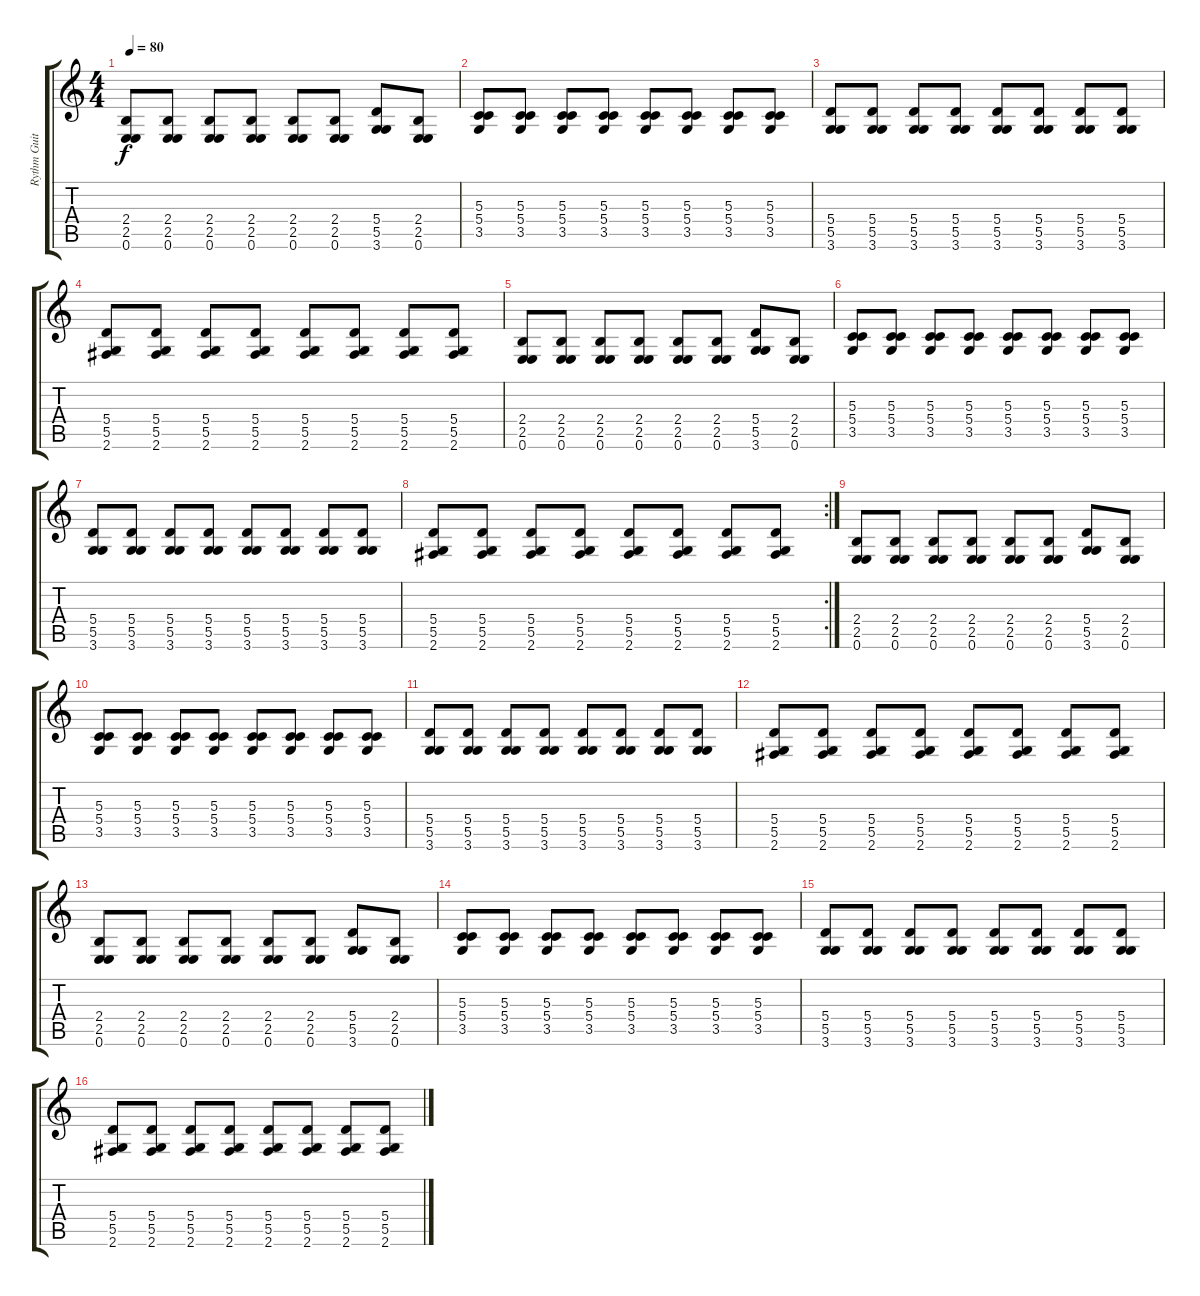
\track ("Rythm Guitar" "Rythm Guit") {instrument distortionguitar}
\staff {score tabs}
\tuning (E3 B2 G2 D2 A2 E2) {hide}
\ts (4 4)
\tempo 80
\clef g2
\ks c
(2.4 2.5 0.6).8{dy f} (2.4 2.5 0.6).8 (2.4 2.5 0.6).8 (2.4 2.5 0.6).8 (2.4 2.5 0.6).8 (2.4 2.5 0.6).8 (5.4 5.5 3.6).8 (2.4 2.5 0.6).8 |
(5.3 5.4 3.5).8 (5.3 5.4 3.5).8 (5.3 5.4 3.5).8 (5.3 5.4 3.5).8 (5.3 5.4 3.5).8 (5.3 5.4 3.5).8 (5.3 5.4 3.5).8 (5.3 5.4 3.5).8 |
(5.4 5.5 3.6).8 (5.4 5.5 3.6).8 (5.4 5.5 3.6).8 (5.4 5.5 3.6).8 (5.4 5.5 3.6).8 (5.4 5.5 3.6).8 (5.4 5.5 3.6).8 (5.4 5.5 3.6).8 |
(5.4 5.5 2.6).8 (5.4 5.5 2.6).8 (5.4 5.5 2.6).8 (5.4 5.5 2.6).8 (5.4 5.5 2.6).8 (5.4 5.5 2.6).8 (5.4 5.5 2.6).8 (5.4 5.5 2.6).8 |
(2.4 2.5 0.6).8 (2.4 2.5 0.6).8 (2.4 2.5 0.6).8 (2.4 2.5 0.6).8 (2.4 2.5 0.6).8 (2.4 2.5 0.6).8 (5.4 5.5 3.6).8 (2.4 2.5 0.6).8 |
(5.3 5.4 3.5).8 (5.3 5.4 3.5).8 (5.3 5.4 3.5).8 (5.3 5.4 3.5).8 (5.3 5.4 3.5).8 (5.3 5.4 3.5).8 (5.3 5.4 3.5).8 (5.3 5.4 3.5).8 |
(5.4 5.5 3.6).8 (5.4 5.5 3.6).8 (5.4 5.5 3.6).8 (5.4 5.5 3.6).8 (5.4 5.5 3.6).8 (5.4 5.5 3.6).8 (5.4 5.5 3.6).8 (5.4 5.5 3.6).8 |
\rc 2
(5.4 5.5 2.6).8 (5.4 5.5 2.6).8 (5.4 5.5 2.6).8 (5.4 5.5 2.6).8 (5.4 5.5 2.6).8 (5.4 5.5 2.6).8 (5.4 5.5 2.6).8 (5.4 5.5 2.6).8 |
(2.4 2.5 0.6).8 (2.4 2.5 0.6).8 (2.4 2.5 0.6).8 (2.4 2.5 0.6).8 (2.4 2.5 0.6).8 (2.4 2.5 0.6).8 (5.4 5.5 3.6).8 (2.4 2.5 0.6).8 |
(5.3 5.4 3.5).8 (5.3 5.4 3.5).8 (5.3 5.4 3.5).8 (5.3 5.4 3.5).8 (5.3 5.4 3.5).8 (5.3 5.4 3.5).8 (5.3 5.4 3.5).8 (5.3 5.4 3.5).8 |
(5.4 5.5 3.6).8 (5.4 5.5 3.6).8 (5.4 5.5 3.6).8 (5.4 5.5 3.6).8 (5.4 5.5 3.6).8 (5.4 5.5 3.6).8 (5.4 5.5 3.6).8 (5.4 5.5 3.6).8 |
(5.4 5.5 2.6).8 (5.4 5.5 2.6).8 (5.4 5.5 2.6).8 (5.4 5.5 2.6).8 (5.4 5.5 2.6).8 (5.4 5.5 2.6).8 (5.4 5.5 2.6).8 (5.4 5.5 2.6).8 |
(2.4 2.5 0.6).8 (2.4 2.5 0.6).8 (2.4 2.5 0.6).8 (2.4 2.5 0.6).8 (2.4 2.5 0.6).8 (2.4 2.5 0.6).8 (5.4 5.5 3.6).8 (2.4 2.5 0.6).8 |
(5.3 5.4 3.5).8 (5.3 5.4 3.5).8 (5.3 5.4 3.5).8 (5.3 5.4 3.5).8 (5.3 5.4 3.5).8 (5.3 5.4 3.5).8 (5.3 5.4 3.5).8 (5.3 5.4 3.5).8 |
(5.4 5.5 3.6).8 (5.4 5.5 3.6).8 (5.4 5.5 3.6).8 (5.4 5.5 3.6).8 (5.4 5.5 3.6).8 (5.4 5.5 3.6).8 (5.4 5.5 3.6).8 (5.4 5.5 3.6).8 |
(5.4 5.5 2.6).8 (5.4 5.5 2.6).8 (5.4 5.5 2.6).8 (5.4 5.5 2.6).8 (5.4 5.5 2.6).8 (5.4 5.5 2.6).8 (5.4 5.5 2.6).8 (5.4 5.5 2.6).8
